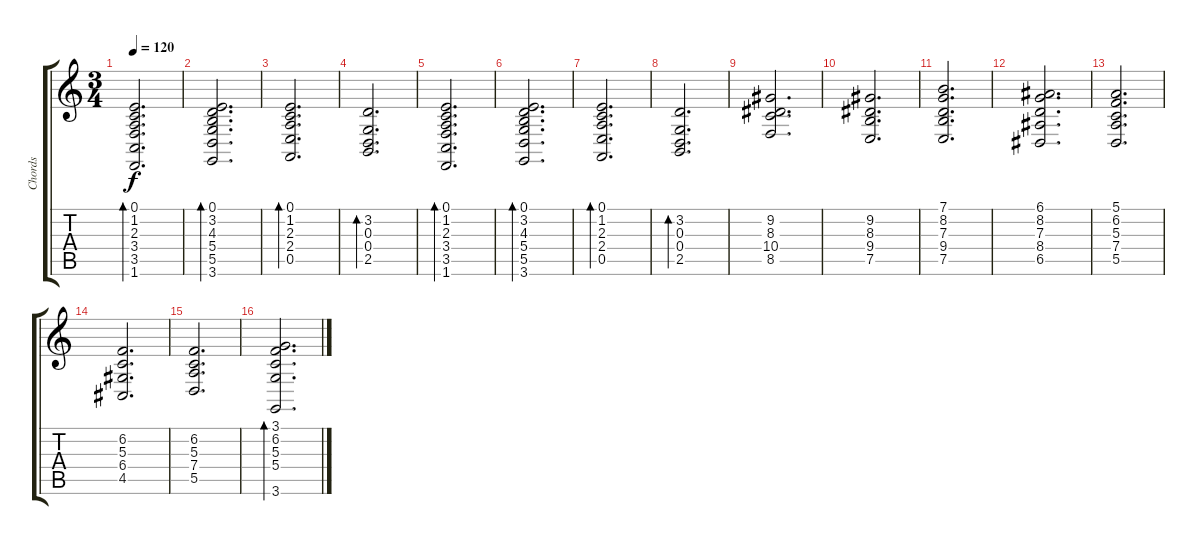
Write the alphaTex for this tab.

\track ("Chords" "Chords") {instrument acousticgrandpiano}
\staff {score tabs}
\tuning (E4 B3 G3 D3 A2 E2) {hide}
\ts (3 4)
\tempo 120
\clef g2
\ks c
(0.1 1.2 2.3 3.4 3.5 1.6).2{d bd 60 dy f} |
(0.1 3.2 4.3 5.4 5.5 3.6).2{d bd 60} |
(0.1 1.2 2.3 2.4 0.5).2{d bd 60} |
(3.2 0.3 0.4 2.5).2{d bd 60} |
(0.1 1.2 2.3 3.4 3.5 1.6).2{d bd 60} |
(0.1 3.2 4.3 5.4 5.5 3.6).2{d bd 60} |
(0.1 1.2 2.3 2.4 0.5).2{d bd 60} |
(3.2 0.3 0.4 2.5).2{d bd 60} |
(9.2 8.3 10.4 8.5).2{d} |
(9.2 8.3 9.4 7.5).2{d} |
(7.1 8.2 7.3 9.4 7.5).2{d} |
(6.1 8.2 7.3 8.4 6.5).2{d} |
(5.1 6.2 5.3 7.4 5.5).2{d} |
(6.2 5.3 6.4 4.5).2{d} |
(6.2 5.3 7.4 5.5).2{d} |
(3.1 6.2 5.3 5.4 3.6).2{d bd 60}
